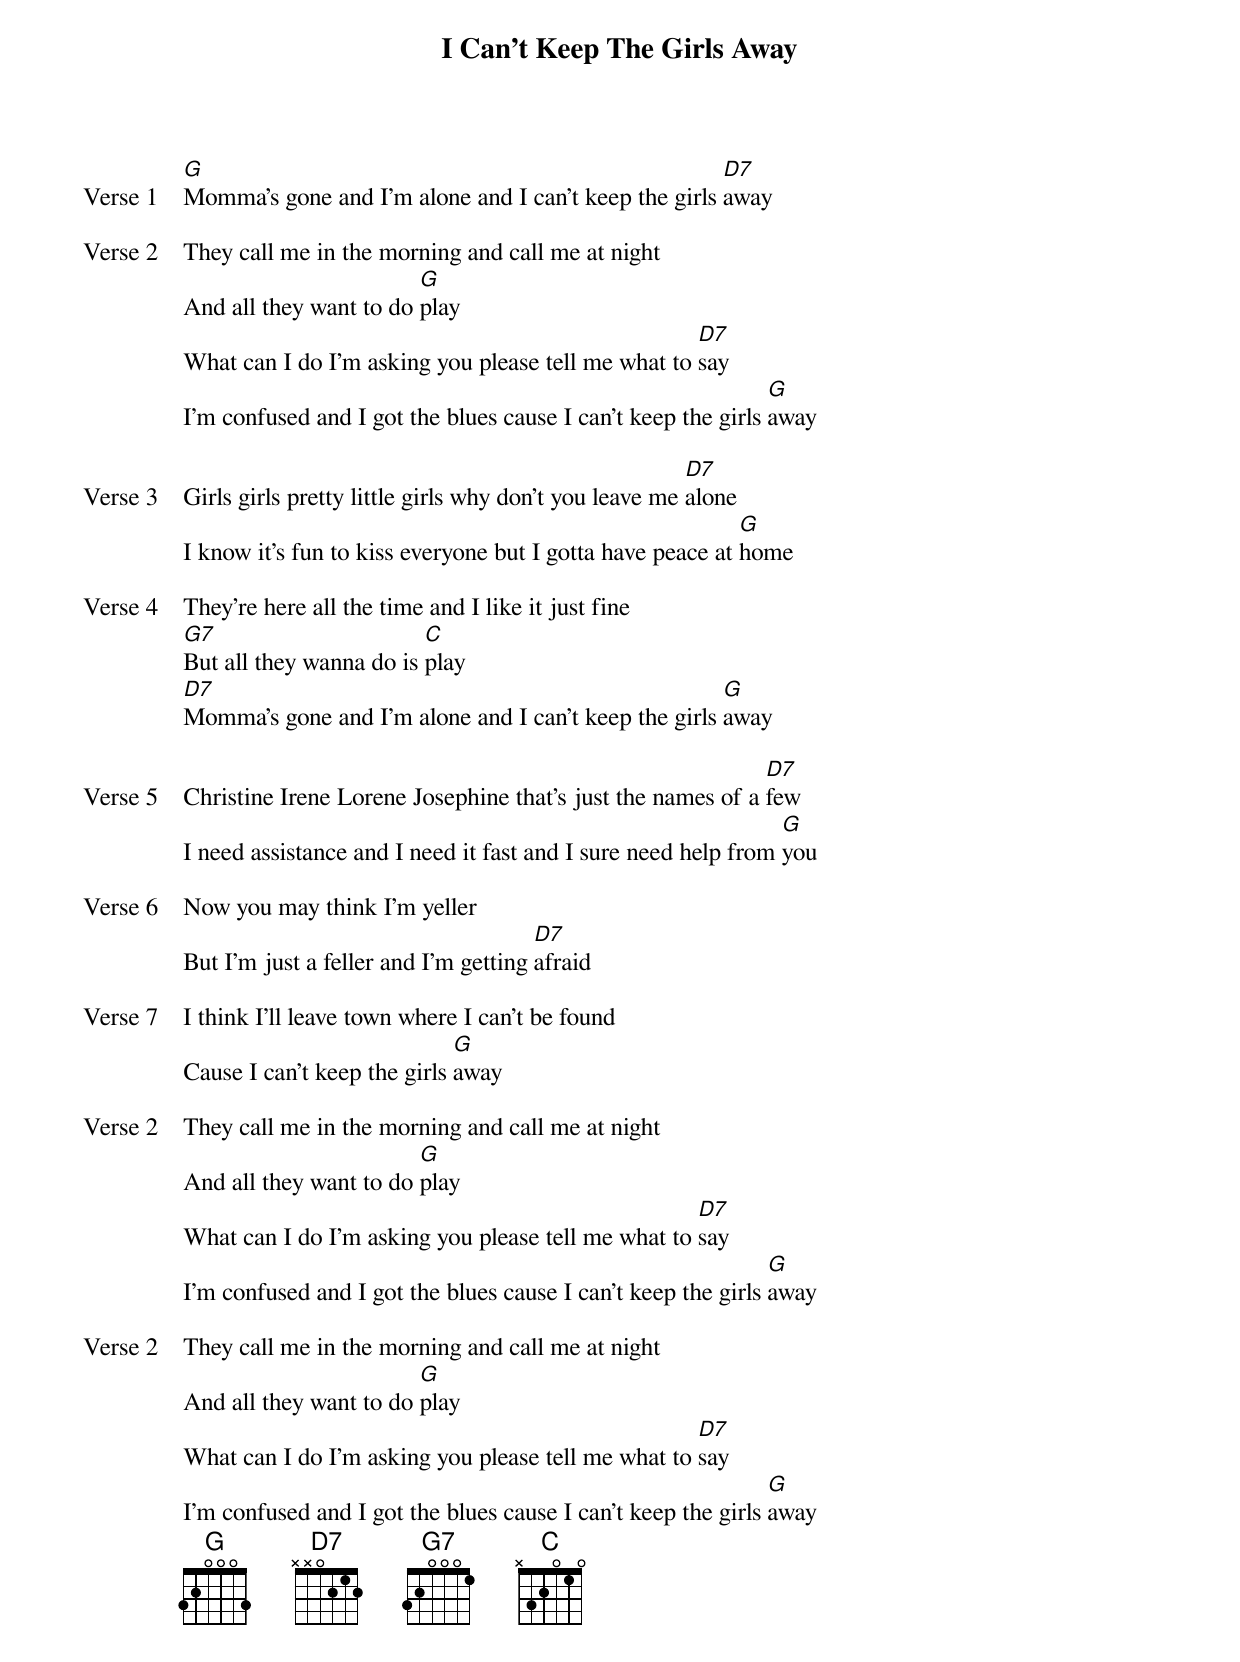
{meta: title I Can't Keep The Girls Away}
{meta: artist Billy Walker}
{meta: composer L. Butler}

{start_of_verse: Verse 1}
[G]Momma’s gone and I’m alone and I can’t keep the girls [D7]away
{end_of_verse}

{start_of_verse: Verse 2}
They call me in the morning and call me at night
And all they want to do [G]play
What can I do I’m asking you please tell me what to [D7]say
I’m confused and I got the blues cause I can’t keep the girls [G]away
{end_of_verse}

{start_of_verse: Verse 3}
Girls girls pretty little girls why don’t you leave me [D7]alone
I know it’s fun to kiss everyone but I gotta have peace at [G]home
{end_of_verse}

{start_of_verse: Verse 4}
They’re here all the time and I like it just fine
[G7]But all they wanna do is [C]play
[D7]Momma’s gone and I’m alone and I can’t keep the girls [G]away
{end_of_verse}

{start_of_verse: Verse 5}
Christine Irene Lorene Josephine that’s just the names of a [D7]few
I need assistance and I need it fast and I sure need help from [G]you
{end_of_verse}

{start_of_verse: Verse 6}
Now you may think I’m yeller
But I’m just a feller and I’m getting [D7]afraid
{end_of_verse}

{start_of_verse: Verse 7}
I think I’ll leave town where I can’t be found
Cause I can’t keep the girls [G]away
{end_of_verse}

{start_of_verse: Verse 2}
They call me in the morning and call me at night
And all they want to do [G]play
What can I do I’m asking you please tell me what to [D7]say
I’m confused and I got the blues cause I can’t keep the girls [G]away
{end_of_verse}

{start_of_verse: Verse 2}
They call me in the morning and call me at night
And all they want to do [G]play
What can I do I’m asking you please tell me what to [D7]say
I’m confused and I got the blues cause I can’t keep the girls [G]away
{end_of_verse}
